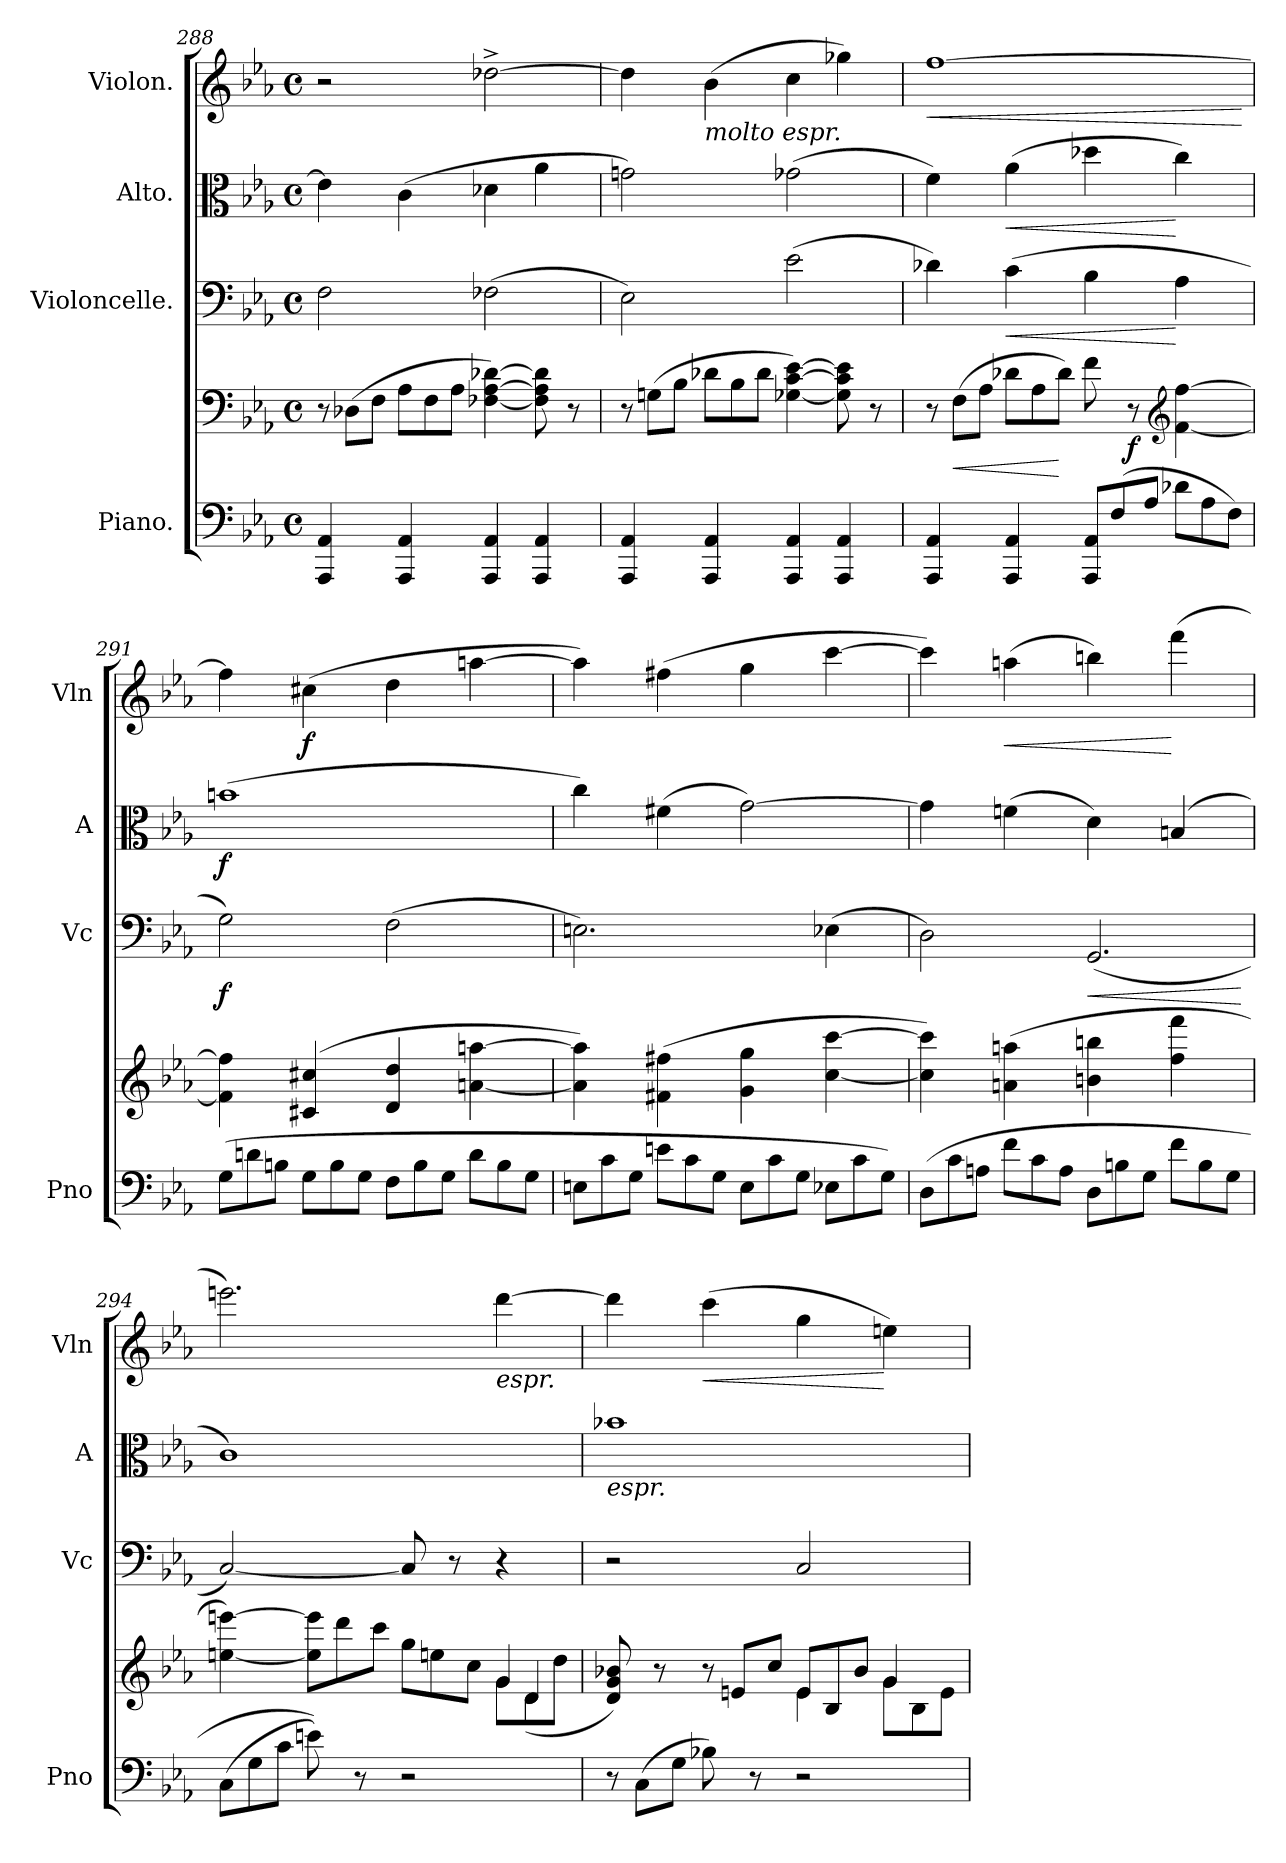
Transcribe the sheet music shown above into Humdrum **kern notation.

**kern	**kern	**dynam	**kern	**dynam	**kern	**dynam	**kern	**dynam
*part4	*part4	*part4	*part3	*part3	*part2	*part2	*part1	*part1
*staff5	*staff4	*staff4/5	*staff3	*staff3	*staff2	*staff2	*staff1	*staff1
*I"Piano.	*	*	*I"Violoncelle.	*	*I"Alto.	*	*I"Violon.	*
*I'Pno	*	*	*I'Vc	*	*I'A	*	*I'Vln	*
*clefF4	*clefF4	*	*clefF4	*	*clefC3	*	*clefG2	*
*k[b-e-a-]	*k[b-e-a-]	*	*k[b-e-a-]	*	*k[b-e-a-]	*	*k[b-e-a-]	*
*M4/4	*M4/4	*	*M4/4	*	*M4/4	*	*M4/4	*
*met(c)	*met(c)	*	*met(c)	*	*met(c)	*	*met(c)	*
*	*Xtuplet	*	*	*	*	*	*	*
=288	=288	=288	=288	=288	=288	=288	=288	=288
4AAA-/ 4AA-/	12r	.	2F\	.	4e-\]	.	2r	.
.	(12D-X\L	.	.	.	.	.	.	.
.	12F\J	.	.	.	.	.	.	.
4AAA-/ 4AA-/	12A-\L	.	.	.	(4c\	.	.	.
.	12F\	.	.	.	.	.	.	.
.	12A-\J	.	.	.	.	.	.	.
4AAA-/ 4AA-/	[4F-X\ [4A-\ [4d-X\)	.	(2F-X\	.	4d-X\	.	[2dd-X^\	.
4AAA-/ 4AA-/	8F-]\ 8A-]\ 8d-]\	.	.	.	4a-\	.	.	.
.	8r	.	.	.	.	.	.	.
=289	=289	=289	=289	=289	=289	=289	=289	=289
4AAA-/ 4AA-/	12r	.	2E-\)	.	2gn\)	.	4dd-\]	.
.	(12Gn\L	.	.	.	.	.	.	.
.	12B-\J	.	.	.	.	.	.	.
!	!	!	!	!	!	!	!LO:TX:b:i:t=molto espr.	!
4AAA-/ 4AA-/	12d-X\L	.	.	.	.	.	(4b-\	.
.	12B-\	.	.	.	.	.	.	.
.	12d-\J	.	.	.	.	.	.	.
4AAA-/ 4AA-/	[4G-X\ [4c\ [4e-\)	.	(2e-\	.	(2g-X\	.	4cc\	.
4AAA-/ 4AA-/	8G-]\ 8c]\ 8e-]\	.	.	.	.	.	4gg-X\)	.
.	8r	.	.	.	.	.	.	.
=290	=290	=290	=290	=290	=290	=290	=290	=290
!	!	!	!	!	!	!	!	!LO:HP:b
4AAA-/ 4AA-/	12r	.	4d-X\)	.	4f\)	.	[1ff	<
.	(12F\L	<	.	.	.	.	.	.
.	12A-\J	.	.	.	.	.	.	.
!	!	!	!	!LO:HP:b	!	!LO:HP:b	!	!
4AAA-/ 4AA-/	12d-X\L	.	(4c\	<	(4a-\	<	.	.
.	12A-\	.	.	.	.	.	.	.
.	12d-\J)	[	.	.	.	.	.	.
*Xtuplet	*	*	*	*	*	*	*	*
12AAA-/ 12AA-/L	8f\	.	4B-\	.	4dd-X\	.	.	.
(12F/	.	.	.	.	.	.	.	.
.	8r	f	.	.	.	.	.	.
12A-/J	.	.	.	.	.	.	.	.
*	*clefG2	*	*	*	*	*	*	*
12d-X\L	[4f\ [4ff\	.	4A-\	[	4cc\)	[	.	.
12A-\	.	.	.	.	.	.	.	.
12F\J)	.	.	.	.	.	.	.	.
.	.	.	.	.	.	.	.	[
=291	=291	=291	=291	=291	=291	=291	=291	=291
(12G\L	4f]\ 4ff]\	.	2G\)	f	(1bn	f	4ff\]	.
12dn\	.	.	.	.	.	.	.	.
12Bn\J	.	.	.	.	.	.	.	.
12G\L	(4c#X/ 4cc#X/	.	.	.	.	.	(4cc#X\	f
12B\	.	.	.	.	.	.	.	.
12G\J	.	.	.	.	.	.	.	.
12F\L	4d/ 4dd/	.	(2F\	.	.	.	4dd\	.
12B\	.	.	.	.	.	.	.	.
12G\J	.	.	.	.	.	.	.	.
12d\L	[4an\ [4aan\	.	.	.	.	.	[4aan\	.
12B\	.	.	.	.	.	.	.	.
12G\J	.	.	.	.	.	.	.	.
=292	=292	=292	=292	=292	=292	=292	=292	=292
12En\L	4an]\ 4aan]\)	.	2.En\)	.	4cc\)	.	4aan\])	.
12c\	.	.	.	.	.	.	.	.
12G\J	.	.	.	.	.	.	.	.
12en\L	(4f#X\ 4ff#X\	.	.	.	(4f#X\	.	(4ff#X\	.
12c\	.	.	.	.	.	.	.	.
12G\J	.	.	.	.	.	.	.	.
12E\L	4g\ 4gg\	.	.	.	[2g\)	.	4gg\	.
12c\	.	.	.	.	.	.	.	.
12G\J	.	.	.	.	.	.	.	.
12E-X\L	[4cc\ [4ccc\	.	(4E-X\	.	.	.	[4ccc\	.
12c\	.	.	.	.	.	.	.	.
12G\J)	.	.	.	.	.	.	.	.
=293	=293	=293	=293	=293	=293	=293	=293	=293
(12D\L	4cc]\ 4ccc]\)	.	2D\)	.	4g\]	.	4ccc\])	.
12c\	.	.	.	.	.	.	.	.
12An\J	.	.	.	.	.	.	.	.
!	!	!	!	!	!	!	!	!LO:HP:b
12f\L	(4an\ 4aan\	.	.	.	(4fn\	.	(4aan\	<
12c\	.	.	.	.	.	.	.	.
12A\J	.	.	.	.	.	.	.	.
!	!	!	!LO:N:vis=2.	!LO:HP:b	!	!	!	!
12D\L	4bn\ 4bbn\	.	(2GG/	<	4d\)	.	4bbn\)	.
12Bn\	.	.	.	.	.	.	.	.
12G\J	.	.	.	.	.	.	.	.
12f\L	4ff\ 4fff\	.	.	.	(<4Bn/	.	(4fff\	[
12B\	.	.	.	.	.	.	.	.
12G\J	.	.	.	.	.	.	.	.
.	.	.	.	[	.	.	.	.
=294	=294	=294	=294	=294	=294	=294	=294	=294
*	*^	*	*	*	*	*	*	*
*	*	*^	*	*	*	*	*	*	*
(12C\L	[4een\ [4eeen\)	2ryy	2ryy	.	[2C/)	.	1c)	.	2.eeen\)	.
12G\	.	.	.	.	.	.	.	.	.	.
12c\J	.	.	.	.	.	.	.	.	.	.
8en\))	12ee]\ 12eee]\L	.	.	.	.	.	.	.	.	.
.	12ddd\	.	.	.	.	.	.	.	.	.
8r	.	.	.	.	.	.	.	.	.	.
.	12ccc\J	.	.	.	.	.	.	.	.	.
2r	12gg\L	4ryy	4ryy	.	8C/]	.	.	.	.	.
.	12een\	.	.	.	.	.	.	.	.	.
.	.	.	.	.	8r	.	.	.	.	.
.	12cc\J	.	.	.	.	.	.	.	.	.
!	!	!	!	!	!	!	!	!	!LO:TX:b:i:t=espr.	!
.	4g/	12g\L	12ryy	.	4r	.	.	.	[4ddd\	.
.	.	(12d\	6d/	.	.	.	.	.	.	.
.	.	12dd\J	.	.	.	.	.	.	.	.
*	*	*v	*v	*	*	*	*	*	*	*
=295	=295	=295	=295	=295	=295	=295	=295	=295	=295
!	!	!	!	!	!	!LO:TX:b:i:t=espr.	!	!	!
12r	8d/ 8g/ 8b-X/)	2ryy	.	2r	.	1b-X	.	4ddd\]	.
(12C\L	.	.	.	.	.	.	.	.	.
.	8r	.	.	.	.	.	.	.	.
12G\J	.	.	.	.	.	.	.	.	.
!	!	!	!	!	!	!	!	!	!LO:HP:b
8B-X\)	12r	.	.	.	.	.	.	(4ccc\	<
.	12en/L	.	.	.	.	.	.	.	.
8r	.	.	.	.	.	.	.	.	.
.	12cc/J	.	.	.	.	.	.	.	.
2r	12e/L	4e\	.	2C/	.	.	.	4gg\	.
.	12B-/	.	.	.	.	.	.	.	.
.	12b-/J	.	.	.	.	.	.	.	.
.	4g/	12g\L	.	.	.	.	.	4een\)	[
.	.	12B-\	.	.	.	.	.	.	.
.	.	12e\J	.	.	.	.	.	.	.
*	*v	*v	*	*	*	*	*	*	*
=	=	=	=	=	=	=	=	=
*-	*-	*-	*-	*-	*-	*-	*-	*-
